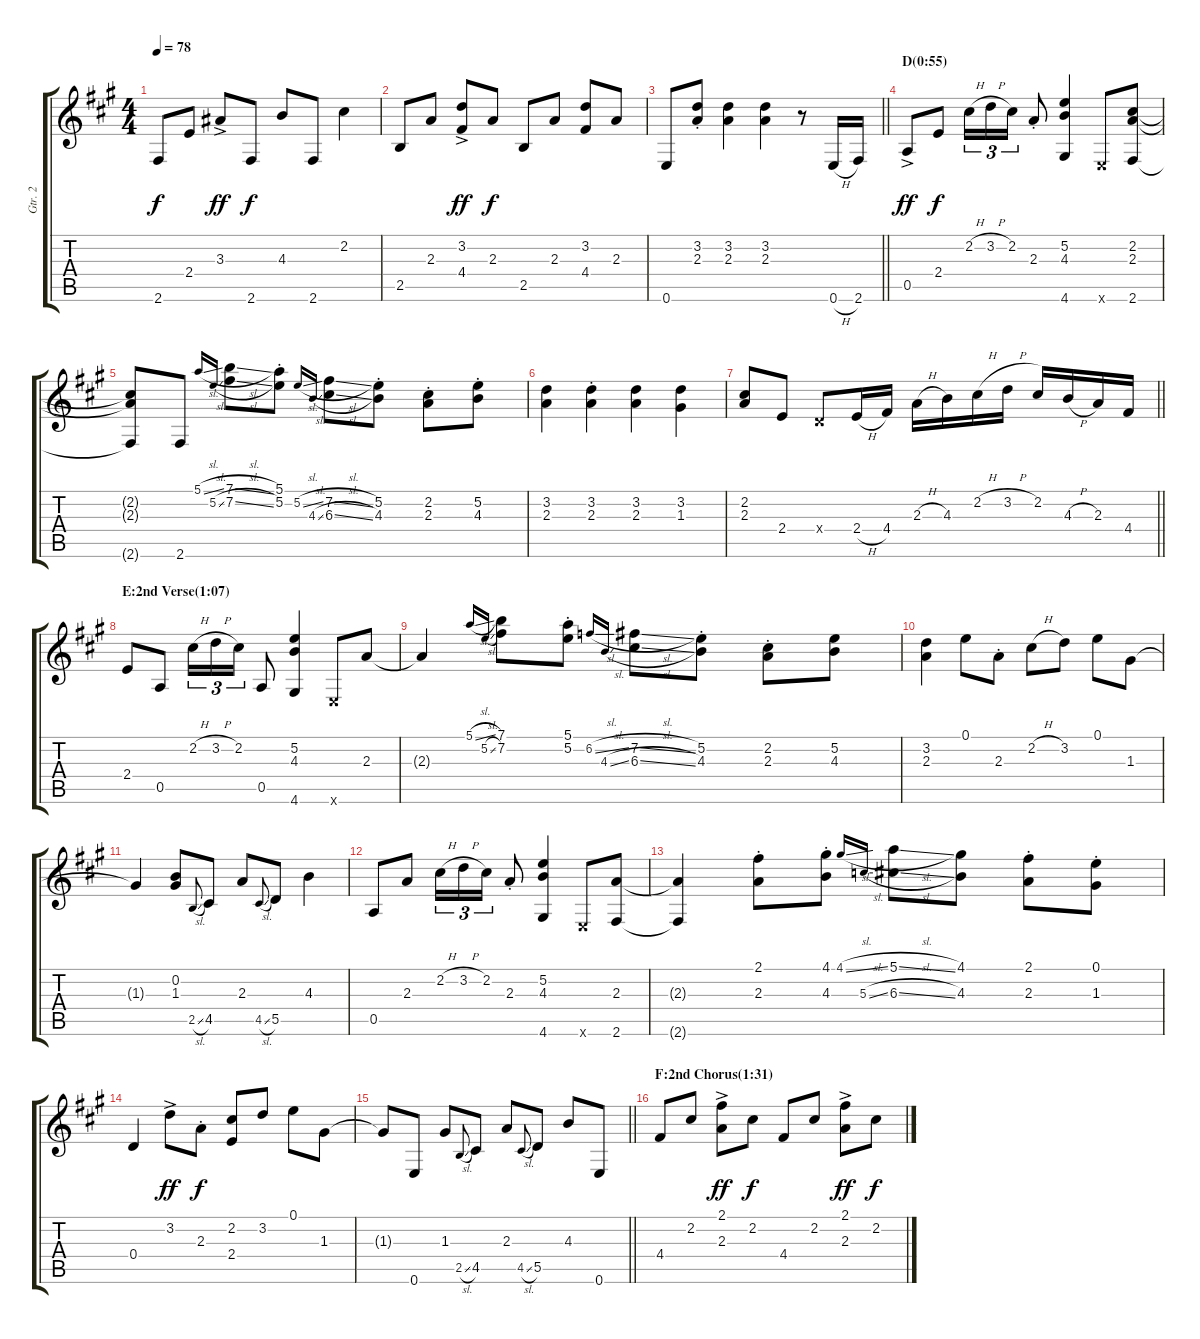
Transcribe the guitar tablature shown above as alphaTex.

\track ("Gtr. 2" "Gtr. 2") {instrument acousticguitarsteel}
\staff {score tabs}
\tuning (E4 B3 G3 D3 A2 E2) {hide}
\ts (4 4)
\tempo 78
\clef g2
\ks a
2.6.8{dy f} 2.4.8 3.3{ac}.8{dy ff} 2.6.8{dy f} 4.3.8 2.6.8 2.2.4 |
2.5.8 2.3.8 (3.2{ac} 4.4{ac}).8{dy ff} 2.3.8{dy f} 2.5.8 2.3.8 (3.2 4.4).8 2.3.8 |
\barLineRight lightlight
0.6.8 (3.2{st} 2.3{st}).8 (3.2 2.3).4 (3.2 2.3).4 r.8 0.6{h}.16 2.6.16 |
\section ("" "D(0:55)")
0.5{ac}.8{dy ff} 2.4.8{dy f} 2.2{h}.16{tu (3 2)} 3.2{h}.16{tu (3 2)} 2.2.16{tu (3 2)} 2.3{st}.8 (5.2 4.3 4.6).4 0.6{x}.8 (2.2 2.3 2.6).8 |
(2.2{t} 2.3{t} 2.6{t}).8 2.6.8 5.1{sl}.16{gr onbeat} 5.2{sl}.16{gr onbeat} (7.1{sl} 7.2{sl}).8 (5.1{st} 5.2{st}).8 5.2{sl}.16{gr onbeat} 4.3{sl}.16{gr onbeat} (7.2{sl} 6.3{sl}).8 (5.2{st} 4.3{st}).8 (2.2{st} 2.3{st}).8 (5.2{st} 4.3{st}).8 |
(3.2 2.3).4 (3.2{st} 2.3{st}).4 (3.2 2.3).4 (3.2 1.3).4 |
\barLineRight lightlight
(2.2 2.3).8 2.4.8 0.4{x}.8 2.4{h}.16 4.4.16 2.3{h}.16 4.3.16 2.2{h}.16 3.2{h}.16 2.2.16 4.3{h}.16 2.3.16 4.4.16 |
\section ("" "E:2nd Verse(1:07)")
2.4.8 0.5.8 2.2{h}.16{tu (3 2)} 3.2{h}.16{tu (3 2)} 2.2.16{tu (3 2)} 0.5.8 (5.2 4.3 4.6).4 0.6{x}.8 2.3.8 |
2.3{t}.4 5.1{sl}.16{gr onbeat} 5.2{sl}.16{gr onbeat} (7.1 7.2).8 (5.1{st} 5.2{st}).8 6.2{sl}.16{gr onbeat} 4.3{sl}.16{gr onbeat} (7.2{sl} 6.3{sl}).8 (5.2{st} 4.3{st}).8 (2.2{st} 2.3{st}).8 (5.2 4.3).8 |
(3.2 2.3).4 0.1.8 2.3{st}.8 2.2{h}.8 3.2.8 0.1.8 1.3.8 |
1.3{t}.4 (0.2 1.3).8 2.5{sl}.8{gr onbeat} 4.5.8 2.3.8 4.5{sl}.8{gr onbeat} 5.5.8 4.3.4 |
0.5.8 2.3.8 2.2{h}.16{tu (3 2)} 3.2{h}.16{tu (3 2)} 2.2.16{tu (3 2)} 2.3{st}.8 (5.2 4.3 4.6).4 0.6{x}.8 (2.3 2.6).8 |
(2.3{t} 2.6{t}).4 (2.1{st} 2.3{st}).8 (4.1{st} 4.3{st}).8 4.1{sl}.16{gr onbeat} 5.3{sl}.16{gr onbeat} (5.1{sl} 6.3{sl}).8 (4.1 4.3).8 (2.1{st} 2.3{st}).8 (0.1{st} 1.3{st}).8 |
0.4.4 3.2{ac}.8{dy ff} 2.3{st}.8{dy f} (2.2 2.4).8 3.2.8 0.1.8 1.3.8 |
\barLineRight lightlight
1.3{t}.8 0.6.8 1.3.8 2.5{sl}.8{gr onbeat} 4.5.8 2.3.8 4.5{sl}.8{gr onbeat} 5.5.8 4.3.8 0.6.8 |
\section ("" "F:2nd Chorus(1:31)")
4.4.8 2.2.8 (2.1{ac} 2.3{ac}).8{dy ff} 2.2.8{dy f} 4.4.8 2.2.8 (2.1{ac} 2.3{ac}).8{dy ff} 2.2.8{dy f}
